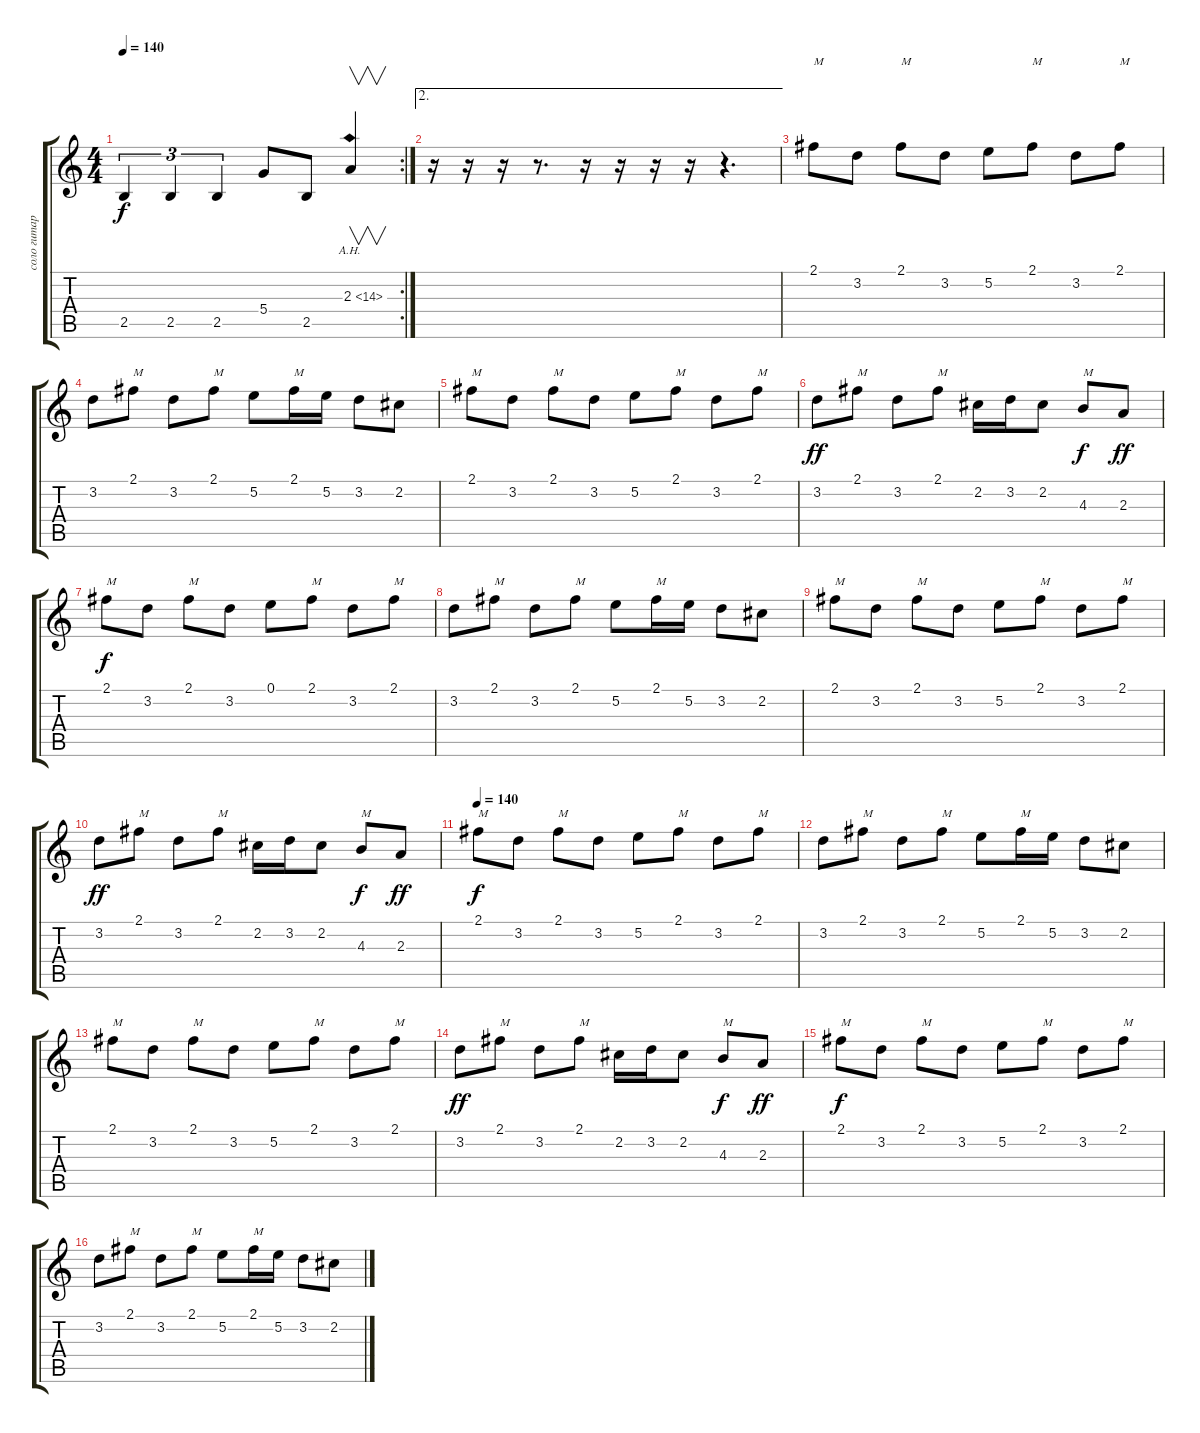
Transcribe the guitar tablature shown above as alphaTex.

\track ("соло гитара" "соло гитар") {instrument overdrivenguitar}
\staff {score tabs}
\tuning (E4 B3 G3 D3 A2 E2) {hide}
\rc 2
\ts (4 4)
\tempo 140
\clef g2
\ks c
2.5.4{tu (3 2) dy f} 2.5.4{tu (3 2)} 2.5.4{tu (3 2)} 5.4.8 2.5.8 2.3{ah 12}.4{v} |
\ae 2
r.16 r.16 r.16 r.8{d} r.16 r.16 r.16 r.16 r.4{d} |
2.1.8{txt "М" volume 16 balance 0 instrument electricgrandpiano} 3.2.8 2.1.8{txt "М"} 3.2.8 5.2.8 2.1.8{txt "М"} 3.2.8 2.1.8{txt "М"} |
3.2.8 2.1.8{txt "M"} 3.2.8 2.1.8{txt "M"} 5.2.8 2.1.16{txt "M"} 5.2.16 3.2.8 2.2.8 |
2.1.8{txt "М"} 3.2.8 2.1.8{txt "М"} 3.2.8 5.2.8 2.1.8{txt "М"} 3.2.8 2.1.8{txt "М"} |
3.2.8{dy ff} 2.1.8{txt "M"} 3.2.8 2.1.8{txt "M"} 2.2.16 3.2.16 2.2.8 4.3.8{txt "M" dy f} 2.3.8{dy ff} |
2.1.8{txt "М" dy f} 3.2.8 2.1.8{txt "М"} 3.2.8 0.1.8 2.1.8{txt "М"} 3.2.8 2.1.8{txt "М"} |
3.2.8 2.1.8{txt "M"} 3.2.8 2.1.8{txt "M"} 5.2.8 2.1.16{txt "M"} 5.2.16 3.2.8 2.2.8 |
2.1.8{txt "М"} 3.2.8 2.1.8{txt "М"} 3.2.8 5.2.8 2.1.8{txt "М"} 3.2.8 2.1.8{txt "М"} |
3.2.8{dy ff} 2.1.8{txt "M"} 3.2.8 2.1.8{txt "M"} 2.2.16 3.2.16 2.2.8 4.3.8{txt "M" dy f} 2.3.8{dy ff} |
\tempo 140
2.1.8{txt "М" dy f} 3.2.8 2.1.8{txt "М"} 3.2.8 5.2.8 2.1.8{txt "М"} 3.2.8 2.1.8{txt "М"} |
3.2.8 2.1.8{txt "M"} 3.2.8 2.1.8{txt "M"} 5.2.8 2.1.16{txt "M"} 5.2.16 3.2.8 2.2.8 |
2.1.8{txt "М"} 3.2.8 2.1.8{txt "М"} 3.2.8 5.2.8 2.1.8{txt "М"} 3.2.8 2.1.8{txt "М"} |
3.2.8{dy ff} 2.1.8{txt "M"} 3.2.8 2.1.8{txt "M"} 2.2.16 3.2.16 2.2.8 4.3.8{txt "M" dy f} 2.3.8{dy ff} |
2.1.8{txt "М" dy f} 3.2.8 2.1.8{txt "М"} 3.2.8 5.2.8 2.1.8{txt "М"} 3.2.8 2.1.8{txt "М"} |
3.2.8 2.1.8{txt "M"} 3.2.8 2.1.8{txt "M"} 5.2.8 2.1.16{txt "M"} 5.2.16 3.2.8 2.2.8
